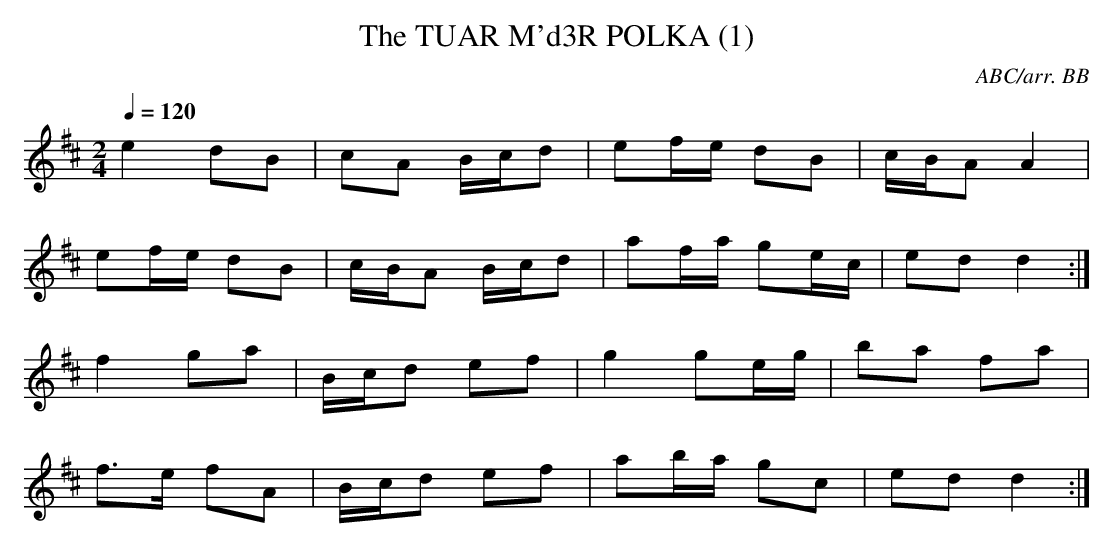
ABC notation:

X:1
T:TUAR M\'d3R POLKA (1), The
C:ABC/arr. BB
Q:1/4=120
L:1/8
M:2/4
K:D
e2 dB|cA B/c/d|ef/e/ dB|c/B/A A2|
ef/e/ dB|c/B/A B/c/d|af/a/ ge/c/|ed d2 :|
f2 ga|B/c/d ef|g2 ge/g/|ba fa|
f>e fA|B/c/d ef|ab/a/ gc|ed d2 :|
